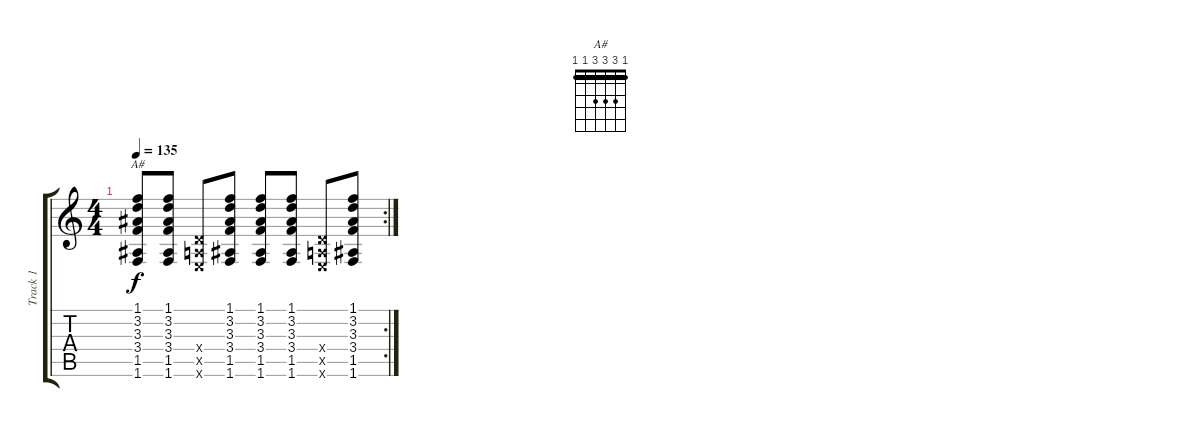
\track ("Track 1" "Track 1") {instrument overdrivenguitar}
\staff {score tabs}
\tuning (E4 B3 G3 D3 A2 E2) {hide}
\chord ("A#" 1 3 3 3 1 1) {barre 1}
\rc 2
\ts (4 4)
\tempo 135
\clef g2
\ks c
(1.1 3.2 3.3 3.4 1.5 1.6).8{ch "A#" dy f} (1.1 3.2 3.3 3.4 1.5 1.6).8 (0.4{x} 0.5{x} 0.6{x}).8 (1.1 3.2 3.3 3.4 1.5 1.6).8 (1.1 3.2 3.3 3.4 1.5 1.6).8 (1.1 3.2 3.3 3.4 1.5 1.6).8 (0.4{x} 0.5{x} 0.6{x}).8 (1.1 3.2 3.3 3.4 1.5 1.6).8
